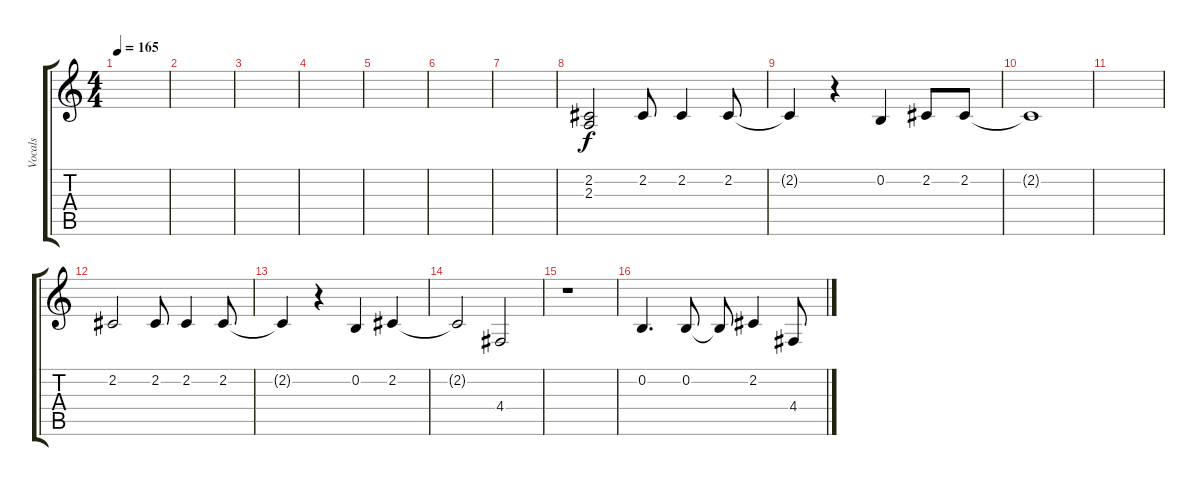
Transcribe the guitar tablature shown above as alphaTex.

\track ("Vocals" "Vocals") {instrument lead2sawtooth}
\staff {score tabs}
\tuning (E4 B3 G3 D3 A2 E2) {hide}
\ts (4 4)
\tempo 165
\clef g2
\ks c
|
|
|
|
|
|
|
(2.2 2.3).2 2.2.8 2.2.4 2.2.8 |
2.2{t}.4 r.4 0.2.4 2.2.8 2.2.8 |
2.2{t}.1 |
|
2.2.2 2.2.8 2.2.4 2.2.8 |
2.2{t}.4 r.4 0.2.4 2.2.4 |
2.2{t}.2 4.4.2 |
r.1 |
0.2.4{d} 0.2.8 0.2{t}.8 2.2.4 4.4.8
